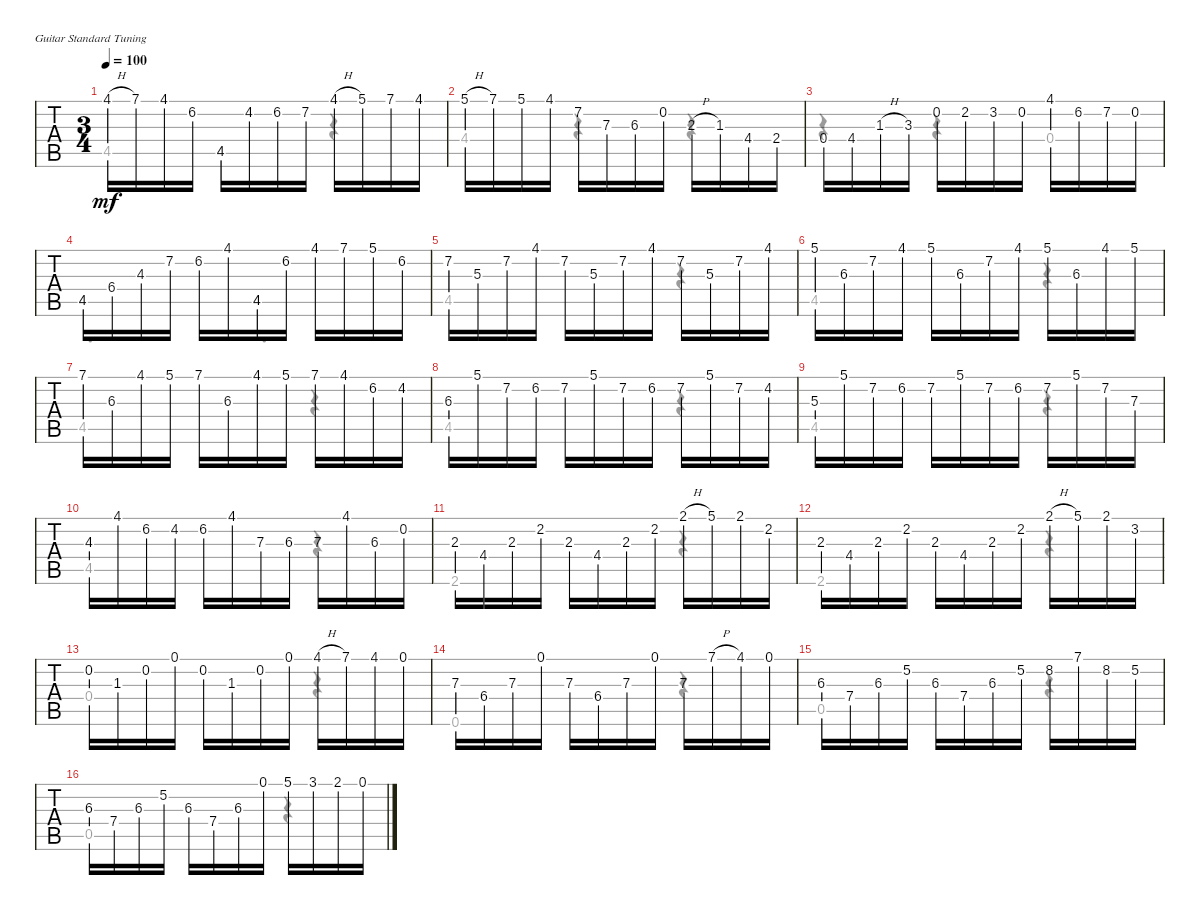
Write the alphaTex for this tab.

\defaultSystemsLayout 4
\bracketExtendMode groupsimilarinstruments
\singleTrackTrackNamePolicy hidden
\multiTrackTrackNamePolicy hidden
\firstSystemTrackNameOrientation horizontal
\otherSystemsTrackNameOrientation horizontal
\track ("Steel Guitar" "S-Gt") {instrument acousticguitarsteel}
\staff {tabs}
\tuning (E4 B3 G3 D3 A2 E2)
\voice
\ts (3 4)
\tempo 100
\clef g2
\ks a
4.1{h}.16{dy mf} 7.1.16 4.1.16 6.2.16 4.5.16 4.2.16 6.2.16 7.2.16 4.1{h}.16 5.1.16 7.1.16 4.1.16 |
5.1{h}.16 7.1.16 5.1.16 4.1.16 7.2.16 7.3.16 6.3.16 0.2.16 2.3{h}.16 1.3.16 4.4.16 2.4.16 |
0.4.16 4.4.16 1.3{h}.16 3.3.16 0.2.16 2.2.16 3.2.16 0.2.16 4.1.16 6.2.16 7.2.16 0.2.16 |
4.5.16 6.4.16 4.3.16 7.2.16 6.2.16 4.1.16 4.5.16 6.2.16 4.1.16 7.1.16 5.1.16 6.2.16 |
7.2.16 5.3.16 7.2.16 4.1.16 7.2.16 5.3.16 7.2.16 4.1.16 7.2.16 5.3.16 7.2.16 4.1.16 |
5.1.16 6.3.16 7.2.16 4.1.16 5.1.16 6.3.16 7.2.16 4.1.16 5.1.16 6.3.16 4.1.16 5.1.16 |
7.1.16 6.3.16 4.1.16 5.1.16 7.1.16 6.3.16 4.1.16 5.1.16 7.1.16 4.1.16 6.2.16 4.2.16 |
6.3.16 5.1.16 7.2.16 6.2.16 7.2.16 5.1.16 7.2.16 6.2.16 7.2.16 5.1.16 7.2.16 4.2.16 |
5.3.16 5.1.16 7.2.16 6.2.16 7.2.16 5.1.16 7.2.16 6.2.16 7.2.16 5.1.16 7.2.16 7.3.16 |
4.3.16 4.1.16 6.2.16 4.2.16 6.2.16 4.1.16 7.3.16 6.3.16 7.3.16 4.1.16 6.3.16 0.2.16 |
2.3.16 4.4.16 2.3.16 2.2.16 2.3.16 4.4.16 2.3.16 2.2.16 2.1{h}.16 5.1.16 2.1.16 2.2.16 |
2.3.16 4.4.16 2.3.16 2.2.16 2.3.16 4.4.16 2.3.16 2.2.16 2.1{h}.16 5.1.16 2.1.16 3.2.16 |
0.2.16 1.3.16 0.2.16 0.1.16 0.2.16 1.3.16 0.2.16 0.1.16 4.1{h}.16 7.1.16 4.1.16 0.1.16 |
7.3.16 6.4.16 7.3.16 0.1.16 7.3.16 6.4.16 7.3.16 0.1.16 7.3.16 7.1{h}.16 4.1.16 0.1.16 |
6.3.16 7.4.16 6.3.16 5.2.16 6.3.16 7.4.16 6.3.16 5.2.16 8.2.16 7.1.16 8.2.16 5.2.16 |
6.3.16 7.4.16 6.3.16 5.2.16 6.3.16 7.4.16 6.3.16 0.1.16 5.1.16 3.1.16 2.1.16 0.1.16
\voice
\clef g2
\ottava regular
\simile none
\ks a
4.5.4{dy mf} 4.5.4 r.4 |
4.4.4 r.4 r.4 |
r.4 r.4 0.4.4 |
4.5.4{d} 4.5.4{d} |
4.5.2 r.4 |
4.5.2 r.4 |
4.5.2 r.4 |
4.5.2 r.4 |
4.5.2 r.4 |
4.5.2 r.4 |
2.6.2 r.4 |
2.6.2 r.4 |
0.4.2 r.4 |
0.6.2 r.4 |
0.5.2 r.4 |
0.5.2 r.4
